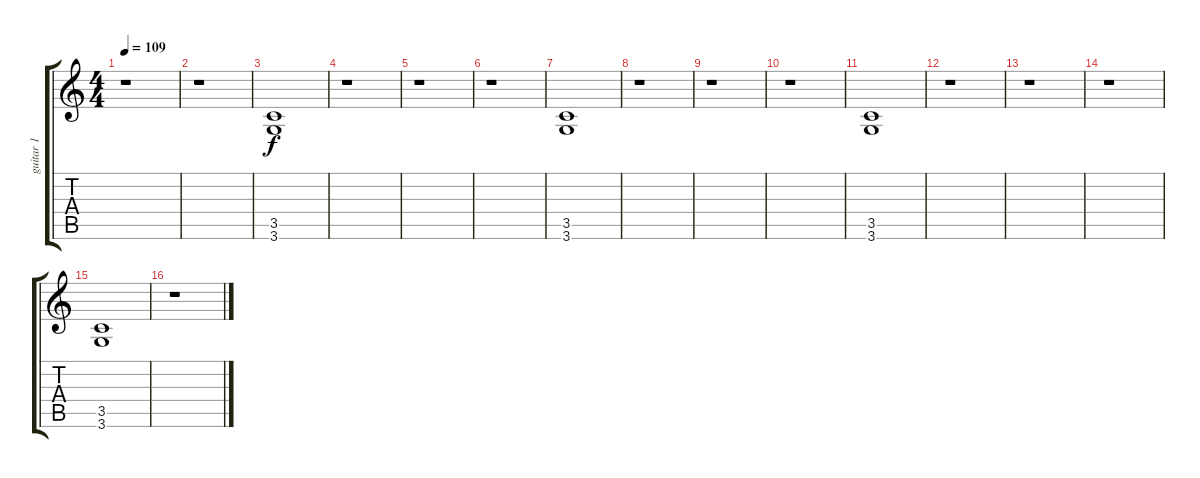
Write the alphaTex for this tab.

\track ("guitar 1" "guitar 1") {instrument distortionguitar}
\staff {score tabs}
\tuning (E4 B3 G3 D3 A2 E2) {hide}
\ts (4 4)
\tempo 109
\clef g2
\ks c
r.1{dy f} |
r.1 |
(3.5 3.6).1 |
r.1 |
r.1 |
r.1 |
(3.5 3.6).1 |
r.1 |
r.1 |
r.1 |
(3.5 3.6).1 |
r.1 |
r.1 |
r.1 |
(3.5 3.6).1 |
r.1
